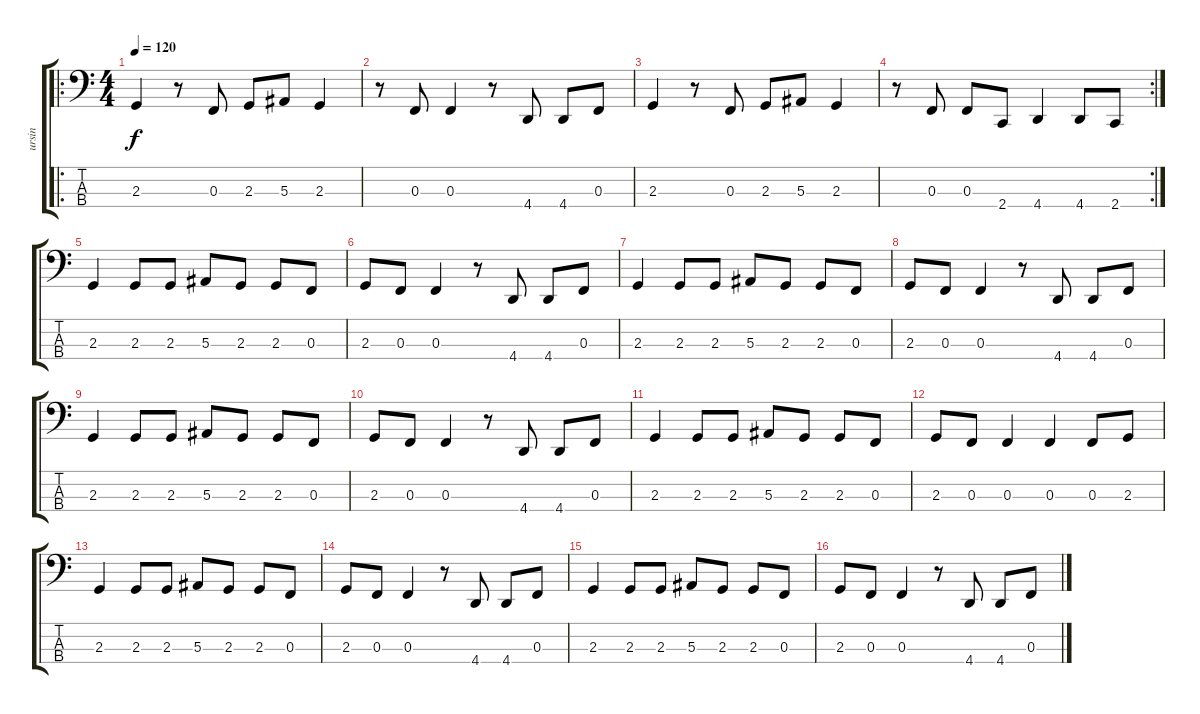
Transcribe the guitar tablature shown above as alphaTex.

\track ("ursin" "ursin") {instrument electricbassfinger}
\staff {score tabs}
\tuning (Eb2 Bb1 F1 Bb0) {hide}
\ro
\ts (4 4)
\tempo 120
\clef f4
\ks c
2.3.4{dy f} r.8 0.3.8 2.3.8 5.3.8 2.3.4 |
r.8 0.3.8 0.3.4 r.8 4.4.8 4.4.8 0.3.8 |
2.3.4 r.8 0.3.8 2.3.8 5.3.8 2.3.4 |
\rc 2
r.8 0.3.8 0.3.8 2.4.8 4.4.4 4.4.8 2.4.8 |
2.3.4 2.3.8 2.3.8 5.3.8 2.3.8 2.3.8 0.3.8 |
2.3.8 0.3.8 0.3.4 r.8 4.4.8 4.4.8 0.3.8 |
2.3.4 2.3.8 2.3.8 5.3.8 2.3.8 2.3.8 0.3.8 |
2.3.8 0.3.8 0.3.4 r.8 4.4.8 4.4.8 0.3.8 |
2.3.4 2.3.8 2.3.8 5.3.8 2.3.8 2.3.8 0.3.8 |
2.3.8 0.3.8 0.3.4 r.8 4.4.8 4.4.8 0.3.8 |
2.3.4 2.3.8 2.3.8 5.3.8 2.3.8 2.3.8 0.3.8 |
2.3.8 0.3.8 0.3.4 0.3.4 0.3.8 2.3.8 |
2.3.4 2.3.8 2.3.8 5.3.8 2.3.8 2.3.8 0.3.8 |
2.3.8 0.3.8 0.3.4 r.8 4.4.8 4.4.8 0.3.8 |
2.3.4 2.3.8 2.3.8 5.3.8 2.3.8 2.3.8 0.3.8 |
2.3.8 0.3.8 0.3.4 r.8 4.4.8 4.4.8 0.3.8
